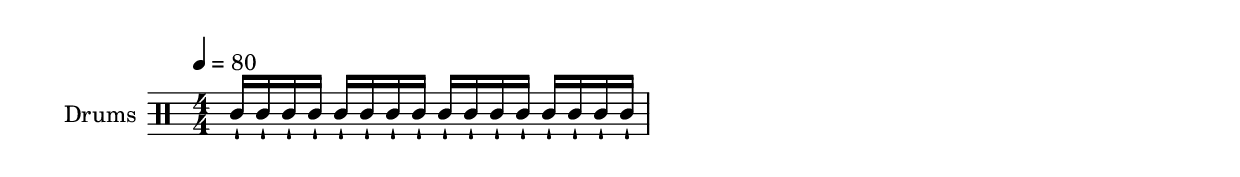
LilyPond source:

\include "common/header.ly"

myMusic = {
    \accP16 \repeat unfold 3 { \reg16 }
    \repeat unfold 3 { 
        \accS16 \repeat unfold 3 { \reg16 }
    }
}

\include "common/footer.ly"
